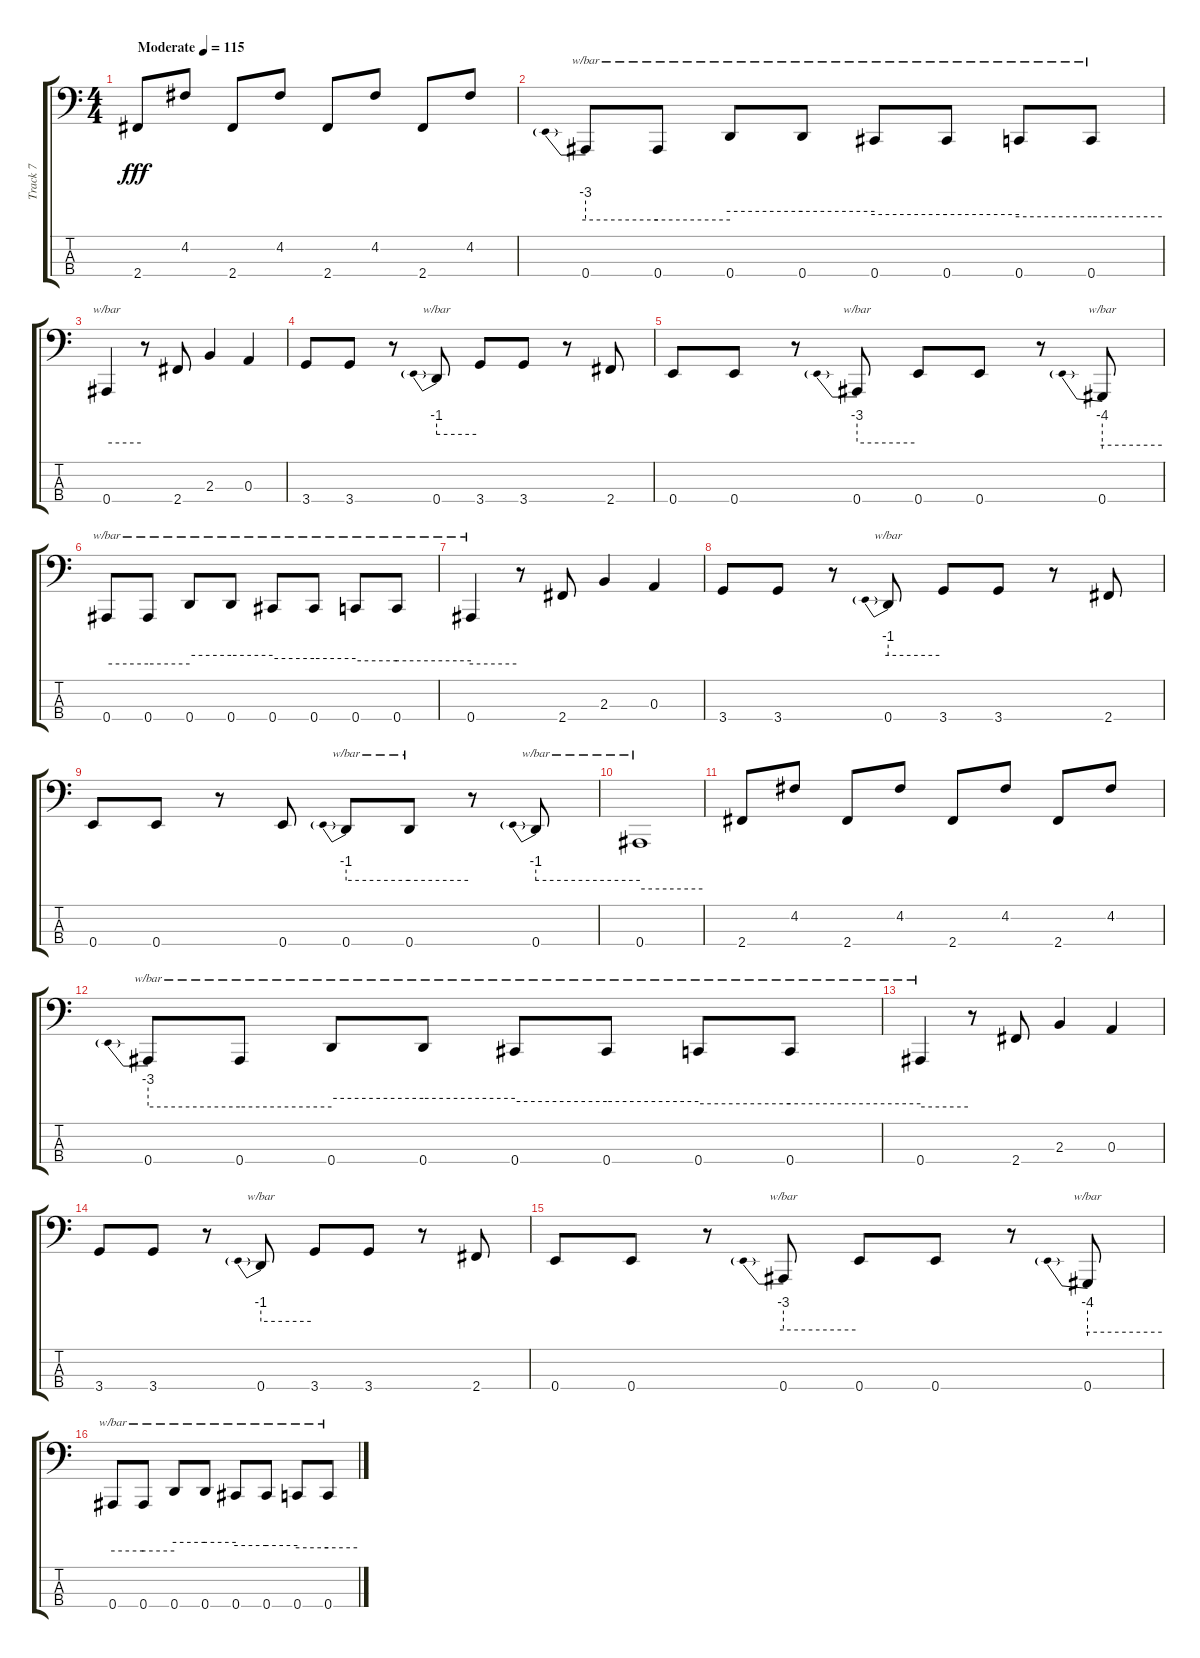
\track ("Track 7" "Track 7") {instrument slapbass1}
\staff {score tabs}
\tuning (G2 D2 A1 E1) {hide}
\ts (4 4)
\tempo (115 "Moderate")
\clef f4
\ks c
2.4.8{dy fff instrument slapbass1} 4.2.8 2.4.8 4.2.8 2.4.8 4.2.8 2.4.8 4.2.8 |
0.4.8{tbe (predive default 0 -12 60 -12)} 0.4.8{tbe (hold default 0 -12 60 -12)} 0.4.8{tbe (hold default 0 -4 60 -4)} 0.4.8{tbe (hold default 0 -4 60 -4)} 0.4.8{tbe (hold default 0 -6 60 -6)} 0.4.8{tbe (hold default 0 -6 60 -6)} 0.4.8{tbe (hold default 0 -8 60 -8)} 0.4.8{tbe (hold default 0 -8 60 -8)} |
0.4.4{tbe (hold default 0 -12 60 -12)} r.8 2.4.8 2.3.4 0.3.4 |
3.4.8 3.4.8 r.8 0.4.8{tbe (predive default 0 -4 60 -4)} 3.4.8 3.4.8 r.8 2.4.8 |
0.4.8 0.4.8 r.8 0.4.8{tbe (predive default 0 -12 60 -12)} 0.4.8 0.4.8 r.8 0.4.8{tbe (predive default 0 -16 60 -16)} |
0.4.8{tbe (hold default 0 -12 60 -12)} 0.4.8{tbe (hold default 0 -12 60 -12)} 0.4.8{tbe (hold default 0 -4 60 -4)} 0.4.8{tbe (hold default 0 -4 60 -4)} 0.4.8{tbe (hold default 0 -6 60 -6)} 0.4.8{tbe (hold default 0 -6 60 -6)} 0.4.8{tbe (hold default 0 -8 60 -8)} 0.4.8{tbe (hold default 0 -8 60 -8)} |
0.4.4{tbe (hold default 0 -12 60 -12)} r.8 2.4.8 2.3.4 0.3.4 |
3.4.8 3.4.8 r.8 0.4.8{tbe (predive default 0 -4 60 -4)} 3.4.8 3.4.8 r.8 2.4.8 |
0.4.8 0.4.8 r.8 0.4.8 0.4.8{tbe (predive default 0 -4 60 -4)} 0.4.8{tbe (hold default 0 -4 60 -4)} r.8 0.4.8{tbe (predive default 0 -4 60 -4)} |
0.4.1{tbe (hold default 0 -12 60 -12)} |
2.4.8 4.2.8 2.4.8 4.2.8 2.4.8 4.2.8 2.4.8 4.2.8 |
0.4.8{tbe (predive default 0 -12 60 -12)} 0.4.8{tbe (hold default 0 -12 60 -12)} 0.4.8{tbe (hold default 0 -4 60 -4)} 0.4.8{tbe (hold default 0 -4 60 -4)} 0.4.8{tbe (hold default 0 -6 60 -6)} 0.4.8{tbe (hold default 0 -6 60 -6)} 0.4.8{tbe (hold default 0 -8 60 -8)} 0.4.8{tbe (hold default 0 -8 60 -8)} |
0.4.4{tbe (hold default 0 -12 60 -12)} r.8 2.4.8 2.3.4 0.3.4 |
3.4.8 3.4.8 r.8 0.4.8{tbe (predive default 0 -4 60 -4)} 3.4.8 3.4.8 r.8 2.4.8 |
0.4.8 0.4.8 r.8 0.4.8{tbe (predive default 0 -12 60 -12)} 0.4.8 0.4.8 r.8 0.4.8{tbe (predive default 0 -16 60 -16)} |
0.4.8{tbe (hold default 0 -12 60 -12)} 0.4.8{tbe (hold default 0 -12 60 -12)} 0.4.8{tbe (hold default 0 -4 60 -4)} 0.4.8{tbe (hold default 0 -4 60 -4)} 0.4.8{tbe (hold default 0 -6 60 -6)} 0.4.8{tbe (hold default 0 -6 60 -6)} 0.4.8{tbe (hold default 0 -8 60 -8)} 0.4.8{tbe (hold default 0 -8 60 -8)}
